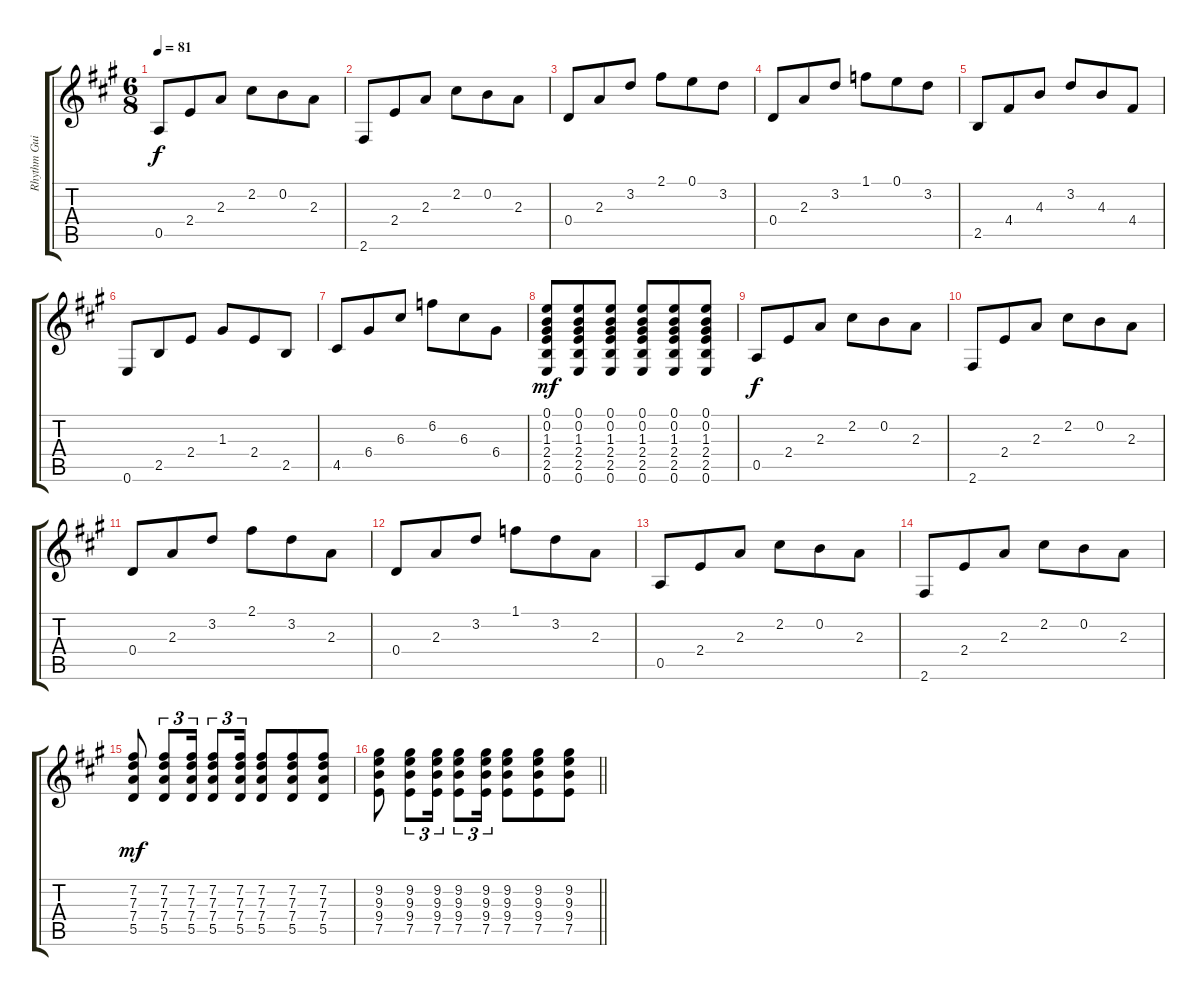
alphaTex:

\track ("Rhythm Guitar" "Rhythm Gui") {instrument electricguitarclean}
\staff {score tabs}
\tuning (E4 B3 G3 D3 A2 E2) {hide}
\ts (6 8)
\tempo 81
\clef g2
\ks a
0.5.8{dy f} 2.4.8 2.3.8 2.2.8 0.2.8 2.3.8 |
2.6.8 2.4.8 2.3.8 2.2.8 0.2.8 2.3.8 |
0.4.8 2.3.8 3.2.8 2.1.8 0.1.8 3.2.8 |
0.4.8 2.3.8 3.2.8 1.1.8 0.1.8 3.2.8 |
2.5.8 4.4.8 4.3.8 3.2.8 4.3.8 4.4.8 |
0.6.8 2.5.8 2.4.8 1.3.8 2.4.8 2.5.8 |
4.5.8 6.4.8 6.3.8 6.2.8 6.3.8 6.4.8 |
(0.1 0.2 1.3 2.4 2.5 0.6).8{dy mf} (0.1 0.2 1.3 2.4 2.5 0.6).8 (0.1 0.2 1.3 2.4 2.5 0.6).8 (0.1 0.2 1.3 2.4 2.5 0.6).8 (0.1 0.2 1.3 2.4 2.5 0.6).8 (0.1 0.2 1.3 2.4 2.5 0.6).8 |
0.5.8{dy f} 2.4.8 2.3.8 2.2.8 0.2.8 2.3.8 |
2.6.8 2.4.8 2.3.8 2.2.8 0.2.8 2.3.8 |
0.4.8 2.3.8 3.2.8 2.1.8 3.2.8 2.3.8 |
0.4.8 2.3.8 3.2.8 1.1.8 3.2.8 2.3.8 |
0.5.8 2.4.8 2.3.8 2.2.8 0.2.8 2.3.8 |
2.6.8 2.4.8 2.3.8 2.2.8 0.2.8 2.3.8 |
(7.2 7.3 7.4 5.5).8{dy mf} (7.2 7.3 7.4 5.5).8{tu (3 2)} (7.2 7.3 7.4 5.5).16{tu (3 2)} (7.2 7.3 7.4 5.5).8{tu (3 2)} (7.2 7.3 7.4 5.5).16{tu (3 2)} (7.2 7.3 7.4 5.5).8 (7.2 7.3 7.4 5.5).8 (7.2 7.3 7.4 5.5).8 |
\barLineRight lightlight
(9.2 9.3 9.4 7.5).8 (9.2 9.3 9.4 7.5).8{tu (3 2)} (9.2 9.3 9.4 7.5).16{tu (3 2)} (9.2 9.3 9.4 7.5).8{tu (3 2)} (9.2 9.3 9.4 7.5).16{tu (3 2)} (9.2 9.3 9.4 7.5).8 (9.2 9.3 9.4 7.5).8 (9.2 9.3 9.4 7.5).8
